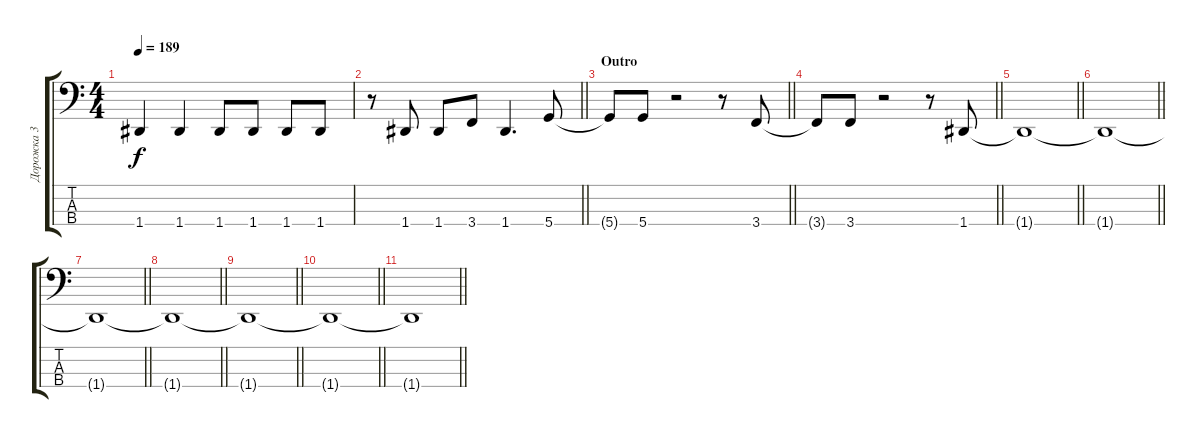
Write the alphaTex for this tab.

\track ("Дорожка 3" "Дорожка 3") {instrument electricbassfinger}
\staff {score tabs}
\tuning (G2 D2 A1 D1) {hide}
\ts (4 4)
\tempo 189
\clef f4
\ks c
1.4.4{dy f} 1.4.4 1.4.8 1.4.8 1.4.8 1.4.8 |
\barLineRight lightlight
r.8 1.4.8 1.4.8 3.4.8 1.4.4{d} 5.4.8 |
\section ("" "Outro")
\barLineRight lightlight
5.4{t}.8 5.4.8 r.2 r.8 3.4.8 |
\barLineRight lightlight
3.4{t}.8 3.4.8 r.2 r.8 1.4.8 |
\barLineRight lightlight
1.4{t}.1 |
\barLineRight lightlight
1.4{t}.1 |
\barLineRight lightlight
1.4{t}.1 |
\barLineRight lightlight
1.4{t}.1 |
\barLineRight lightlight
1.4{t}.1 |
\barLineRight lightlight
1.4{t}.1 |
\barLineRight lightlight
1.4{t}.1
